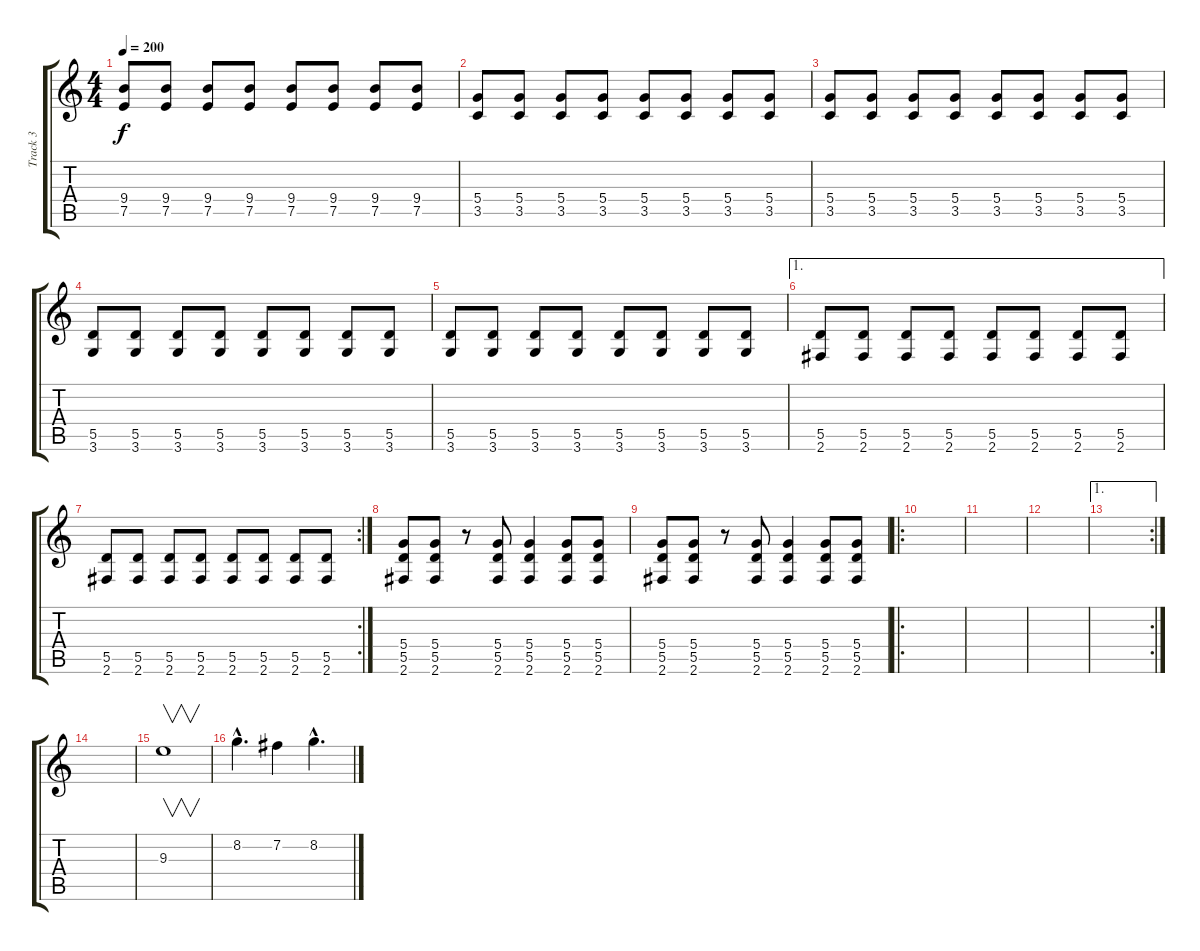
\track ("Track 3" "Track 3") {instrument distortionguitar}
\staff {score tabs}
\tuning (E4 B3 G3 D3 A2 E2) {hide}
\ts (4 4)
\tempo 200
\clef g2
\ks c
(9.4 7.5).8{dy f} (9.4 7.5).8 (9.4 7.5).8 (9.4 7.5).8 (9.4 7.5).8 (9.4 7.5).8 (9.4 7.5).8 (9.4 7.5).8 |
(5.4 3.5).8 (5.4 3.5).8 (5.4 3.5).8 (5.4 3.5).8 (5.4 3.5).8 (5.4 3.5).8 (5.4 3.5).8 (5.4 3.5).8 |
(5.4 3.5).8 (5.4 3.5).8 (5.4 3.5).8 (5.4 3.5).8 (5.4 3.5).8 (5.4 3.5).8 (5.4 3.5).8 (5.4 3.5).8 |
(5.5 3.6).8 (5.5 3.6).8 (5.5 3.6).8 (5.5 3.6).8 (5.5 3.6).8 (5.5 3.6).8 (5.5 3.6).8 (5.5 3.6).8 |
(5.5 3.6).8 (5.5 3.6).8 (5.5 3.6).8 (5.5 3.6).8 (5.5 3.6).8 (5.5 3.6).8 (5.5 3.6).8 (5.5 3.6).8 |
\ae 1
(5.5 2.6).8 (5.5 2.6).8 (5.5 2.6).8 (5.5 2.6).8 (5.5 2.6).8 (5.5 2.6).8 (5.5 2.6).8 (5.5 2.6).8 |
\rc 2
(5.5 2.6).8 (5.5 2.6).8 (5.5 2.6).8 (5.5 2.6).8 (5.5 2.6).8 (5.5 2.6).8 (5.5 2.6).8 (5.5 2.6).8 |
(5.4 5.5 2.6).8 (5.4 5.5 2.6).8 r.8 (5.4 5.5 2.6).8 (5.4 5.5 2.6).4 (5.4 5.5 2.6).8 (5.4 5.5 2.6).8 |
(5.4 5.5 2.6).8 (5.4 5.5 2.6).8 r.8 (5.4 5.5 2.6).8 (5.4 5.5 2.6).4 (5.4 5.5 2.6).8 (5.4 5.5 2.6).8 |
\ro
|
|
|
\ae 1
\rc 2
|
|
9.3.1{v} |
8.2{hac}.4{d} 7.2.4 8.2{hac}.4{d}
